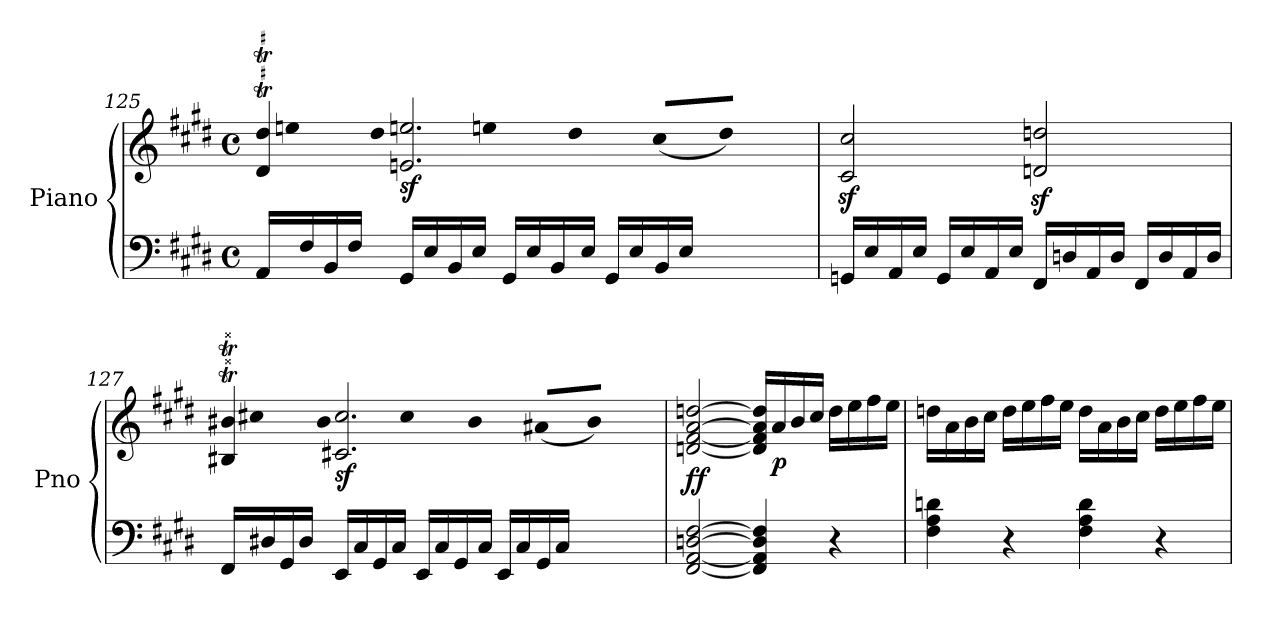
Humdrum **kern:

**kern	**kern	**dynam
*part1	*part1	*part1
*staff2	*staff1	*staff1/2
*I"Piano	*	*
*I'Pno	*	*
!!LO:LB:g=z
*clefF4	*clefG2	*
*k[f#c#g#d#]	*k[f#c#g#d#]	*
*M4/4	*M4/4	*
*met(c)	*met(c)	*
=125	=125	=125
*	*^	*
*	*	*Xtuplet	*
16AA/LL	4d#/T 4dd#/T	56....ryy	.
.	.	13440%11ryy	.
.	.	28ee!	.
16F#/	.	.	.
.	.	28dd#!	.
.	.	28een!	.
16BB/	.	.	.
.	.	28dd#!	.
.	.	(28cc#!/LL	.
16F#/JJ	.	.	.
.	.	28dd#!/JJ)	.
.	.	3360%2521ryy	.
!	!	!	!LO:DY:b
16GG#/LL	2.en/ 2.een/	.	sf
16E/	.	.	.
16BB/	.	.	.
16E/JJ	.	.	.
16GG#/LL	.	.	.
16E/	.	.	.
16BB/	.	.	.
16E/JJ	.	.	.
16GG#/LL	.	.	.
16E/	.	.	.
16BB/	.	.	.
16E/JJ	.	.	.
*	*v	*v	*
=126	=126	=126
16GGn/LL	2c#/z< 2cc#/z<	.
16E/	.	.
16AA/	.	.
16E/JJ	.	.
16GG/LL	.	.
16E/	.	.
16AA/	.	.
16E/JJ	.	.
16FF#/LL	2dn/z< 2ddn/z<	.
16Dn/	.	.
16AA/	.	.
16D/JJ	.	.
16FF#/LL	.	.
16D/	.	.
16AA/	.	.
16D/JJ	.	.
=127	=127	=127
*	*^	*
16FF#/LL	4B#X/T 4b#X/T	56....ryy	.
.	.	13440%11ryy	.
.	.	28cc#!	.
16D#X/	.	.	.
.	.	28b#!	.
.	.	28cc#!	.
16GG#/	.	.	.
.	.	28b#!	.
.	.	(28a#X!/LL	.
16D#/JJ	.	.	.
.	.	28b#!/JJ)	.
.	.	3360%2521ryy	.
!	!	!	!LO:DY:b
16EE/LL	2.c#/ 2.cc#/	.	sf
16C#/	.	.	.
16GG#/	.	.	.
16C#/JJ	.	.	.
16EE/LL	.	.	.
16C#/	.	.	.
16GG#/	.	.	.
16C#/JJ	.	.	.
16EE/LL	.	.	.
16C#/	.	.	.
16GG#/	.	.	.
16C#/JJ	.	.	.
*	*v	*v	*
!!LO:PB:g=z
=128	=128	=128
!	!	!LO:DY:b
[2FF#/ [2AA/ [2Dn/ [2F#/	[2dn/ [2f#/ [2a/ [2ddn/	ff
4FF#/] 4AA/] 4D/] 4F#/]	16d/] 16f#/] 16a/] 16dd/]LL	.
!	!	!LO:DY:b
.	16a/	p
.	16b/	.
.	16cc#/JJ	.
4r	16dd\LL	.
.	16ee\	.
.	16ff#\	.
.	16ee\JJ	.
=129	=129	=129
4F#\ 4A\ 4dn\	16ddn\LL	.
.	16a\	.
.	16b\	.
.	16cc#\JJ	.
4r	16dd\LL	.
.	16ee\	.
.	16ff#\	.
.	16ee\JJ	.
4F#\ 4A\ 4d\	16dd\LL	.
.	16a\	.
.	16b\	.
.	16cc#\JJ	.
4r	16dd\LL	.
.	16ee\	.
.	16ff#\	.
.	16ee\JJ	.
=	=	=
*-	*-	*-
